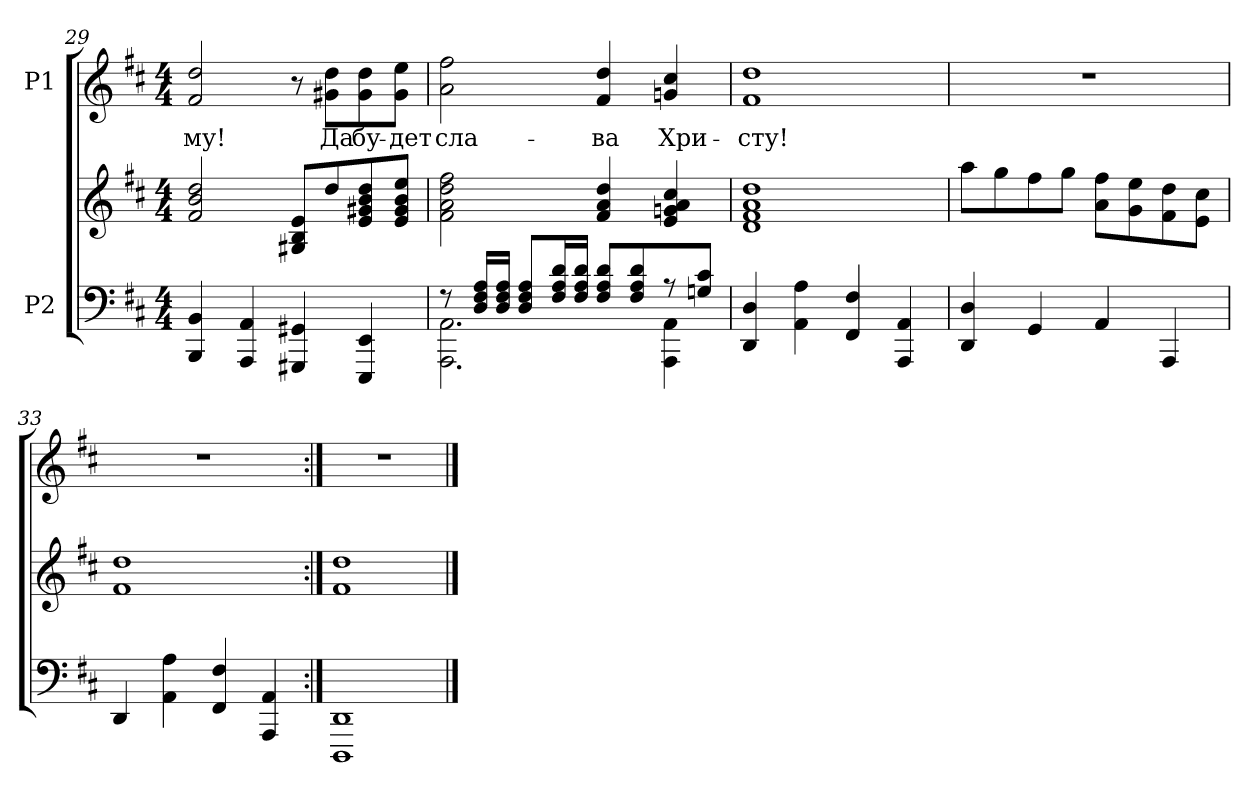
**kern	**kern	**kern	**text
*part2	*part2	*part1	*part1
*staff3	*staff2	*staff1	*staff1
*I"P2	*	*I"P1	*
!!LO:LB:g=z
*clefF4	*clefG2	*clefG2	*
*k[f#c#]	*k[f#c#]	*k[f#c#]	*
*D:	*D:	*D:	*
*M4/4	*M4/4	*M4/4	*
=29	=29	=29	=29
!	!	!	!LO:LY:b:color=#000000
4BBBi/ 4BBi	2f#i/ 2bi 2ddi	2f#i/ 2ddi	-му!
4AAAi/ 4AAi	.	.	.
4GGG#Xi/ 4GG#Xi	8G#Xi/ 8Bi 8eiL	8r	.
!	!	!	!LO:LY:b:color=#000000
.	8ddi/	8g#Xi\ 8ddiL	Да
!	!	!	!LO:LY:b:color=#000000
4EEEi/ 4EEi	8ei/ 8g#Xi 8bi 8ddi	8g#i\ 8ddi	бу-
!	!	!	!LO:LY:b:color=#000000
.	8ei/ 8g#i 8bi 8eeiJ	8g#i\ 8eeiJ	-дет
=30	=30	=30	=30
*^	*	*	*
!	!	!	!	!LO:LY:b:color=#000000
8r	2.AAAi\ 2.AAi	2f#i\ 2ai 2ddi 2ff#i	2ai\ 2ff#i	сла-
16Di/ 16F#i 16AiLL	.	.	.	.
16Di/ 16F#i 16AiJJ	.	.	.	.
8Di/ 8F#i 8AiL	.	.	.	.
16F#i/ 16Ai 16diL	.	.	.	.
16F#i/ 16Ai 16diJJ	.	.	.	.
!	!	!	!	!LO:LY:b:color=#000000
8F#i/ 8Ai 8diL	.	4f#i/ 4ai 4ddi	4f#i/ 4ddi	-ва
8F#i/ 8Ai 8di	.	.	.	.
!	!	!	!	!LO:LY:b:color=#000000
8r	4AAAi\ 4AAi	4ei/ 4gni 4ai 4cc#i	4gni/ 4cc#i	Хри-
8Gni/ 8c#iJ	.	.	.	.
*v	*v	*	*	*
=31	=31	=31	=31
!	!	!	!LO:LY:b:color=#000000
4DDi/ 4Di	1di 1f#i 1ai 1ddi	1f#i 1ddi	-сту!
4AAi\ 4Ai	.	.	.
4FF#i/ 4F#i	.	.	.
4AAAi/ 4AAi	.	.	.
!!LO:LB:g=z
=32	=32	=32	=32
4DDi/ 4Di	8aai\L	1r	.
.	8ggi\	.	.
4GGi/	8ff#i\	.	.
.	8ggi\J	.	.
4AAi/	8ai\ 8ff#iL	.	.
.	8gi\ 8eei	.	.
4AAAi/	8f#i\ 8ddi	.	.
.	8ei\ 8cc#iJ	.	.
=33	=33	=33	=33
4DDi/	1f#i 1ddi	1r	.
4AAi\ 4Ai	.	.	.
4FF#i/ 4F#i	.	.	.
4AAAi/ 4AAi	.	.	.
=34:|!	=34:|!	=34:|!	=34:|!
1DDDi 1DDi	1f#i 1ddi	1r	.
==	==	==	==
*-	*-	*-	*-
